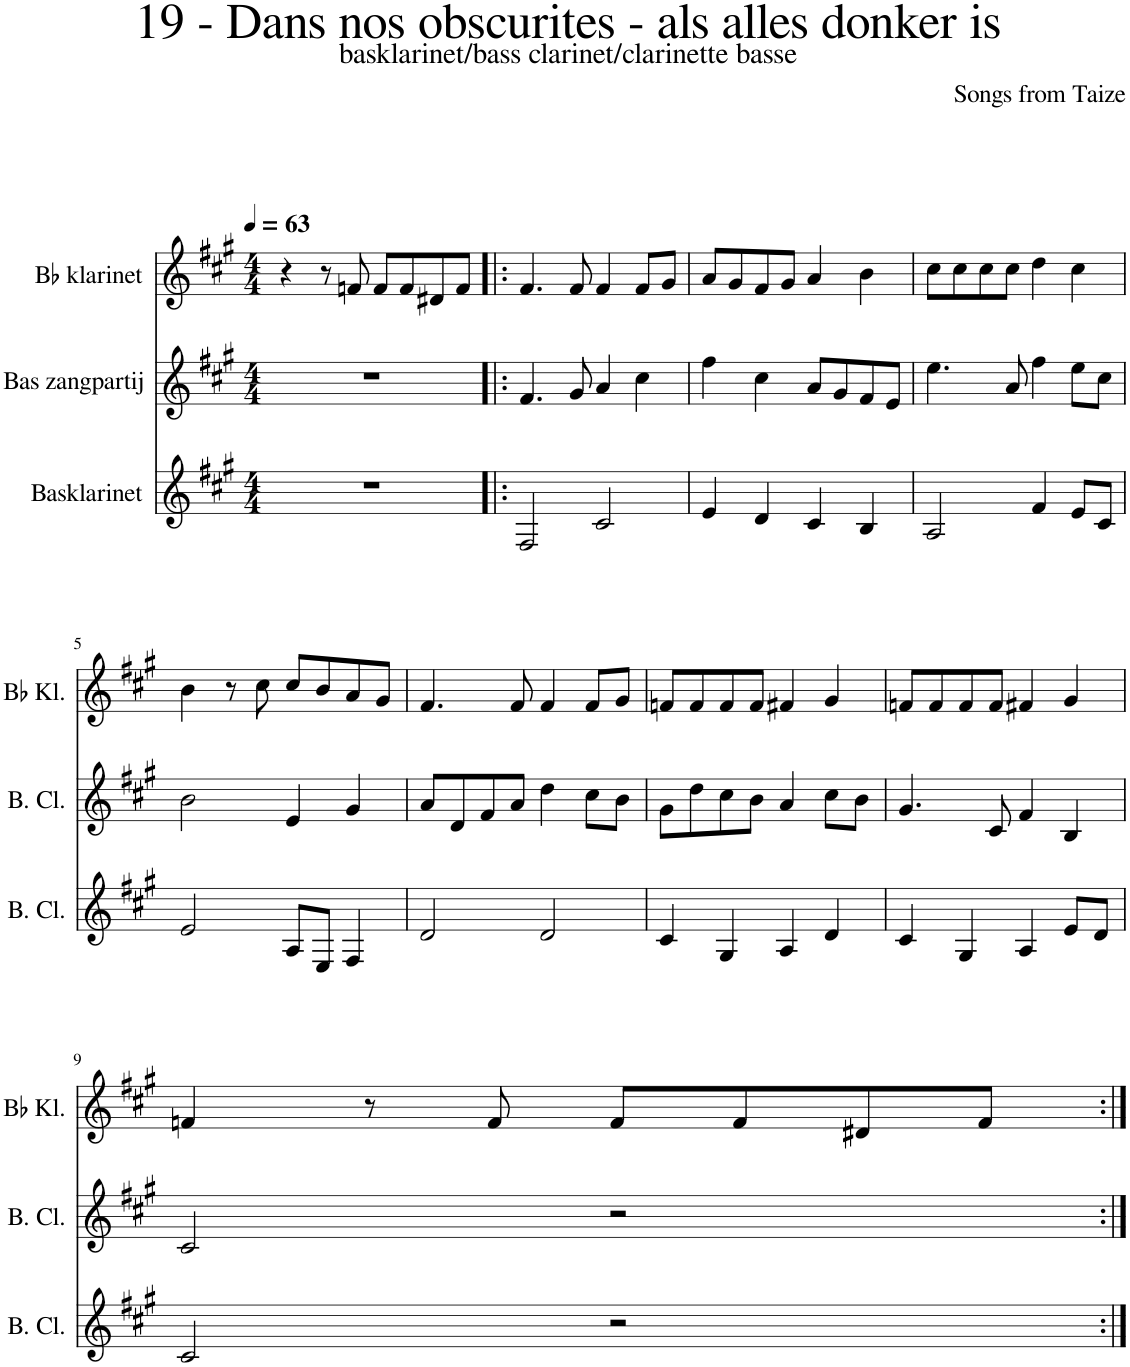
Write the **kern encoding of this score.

**kern	**kern	**kern
*part3	*part2	*part1
*staff3	*staff2	*staff1
*I"Basklarinet	*I"Bas zangpartij	*I"Bb klarinet
*	*	*I'Bb Kl.
*clefG2	*clefG2	*clefG2
*Trd8c14	*Trd8c14	*Trd1c2
*k[f#c#g#]	*k[f#c#g#]	*k[f#c#g#]
*M4/4	*M4/4	*M4/4
*MM63	*MM63	*MM63
=1	=1	=1
1r	1r	4r
.	.	8r
.	.	8fn/
.	.	8f/L
.	.	8f/
.	.	8d#X/
.	.	8f/J
=2!|:	=2!|:	=2!|:
2F#/	4.f#/	4.f#/
.	8g#/	8f#/
2c#/	4a/	4f#/
.	4cc#\	8f#/L
.	.	8g#/J
=3	=3	=3
4e/	4ff#\	8a/L
.	.	8g#/
4d/	4cc#\	8f#/
.	.	8g#/J
4c#/	8a/L	4a/
.	8g#/	.
4B/	8f#/	4b\
.	8e/J	.
=4	=4	=4
2A/	4.ee\	8cc#\L
.	.	8cc#\
.	.	8cc#\
.	8a/	8cc#\J
4f#/	4ff#\	4dd\
8e/L	8ee\L	4cc#\
8c#/J	8cc#\J	.
!!LO:LB:g=z
=5	=5	=5
2e/	2b\	4b\
.	.	8r
.	.	8cc#\
8A/L	4e/	8cc#/L
8E/J	.	8b/
4F#/	4g#/	8a/
.	.	8g#/J
=6	=6	=6
2d/	8a/L	4.f#/
.	8d/	.
.	8f#/	.
.	8a/J	8f#/
2d/	4dd\	4f#/
.	8cc#\L	8f#/L
.	8b\J	8g#/J
=7	=7	=7
4c#/	8g#\L	8fn/L
.	8dd\	8f/
4G#/	8cc#\	8f/
.	8b\J	8f/J
4A/	4a/	4f#X/
4d/	8cc#\L	4g#/
.	8b\J	.
=8	=8	=8
4c#/	4.g#/	8fn/L
.	.	8f/
4G#/	.	8f/
.	8c#/	8f/J
4A/	4f#/	4f#X/
8e/L	4B/	4g#/
8d/J	.	.
!!LO:LB:g=z
=9	=9	=9
2c#/	2c#/	4fn/
.	.	8r
.	.	8f/
2r	2r	8f/L
.	.	8f/
.	.	8d#X/
.	.	8f/J
=:|!	=:|!	=:|!
*-	*-	*-
